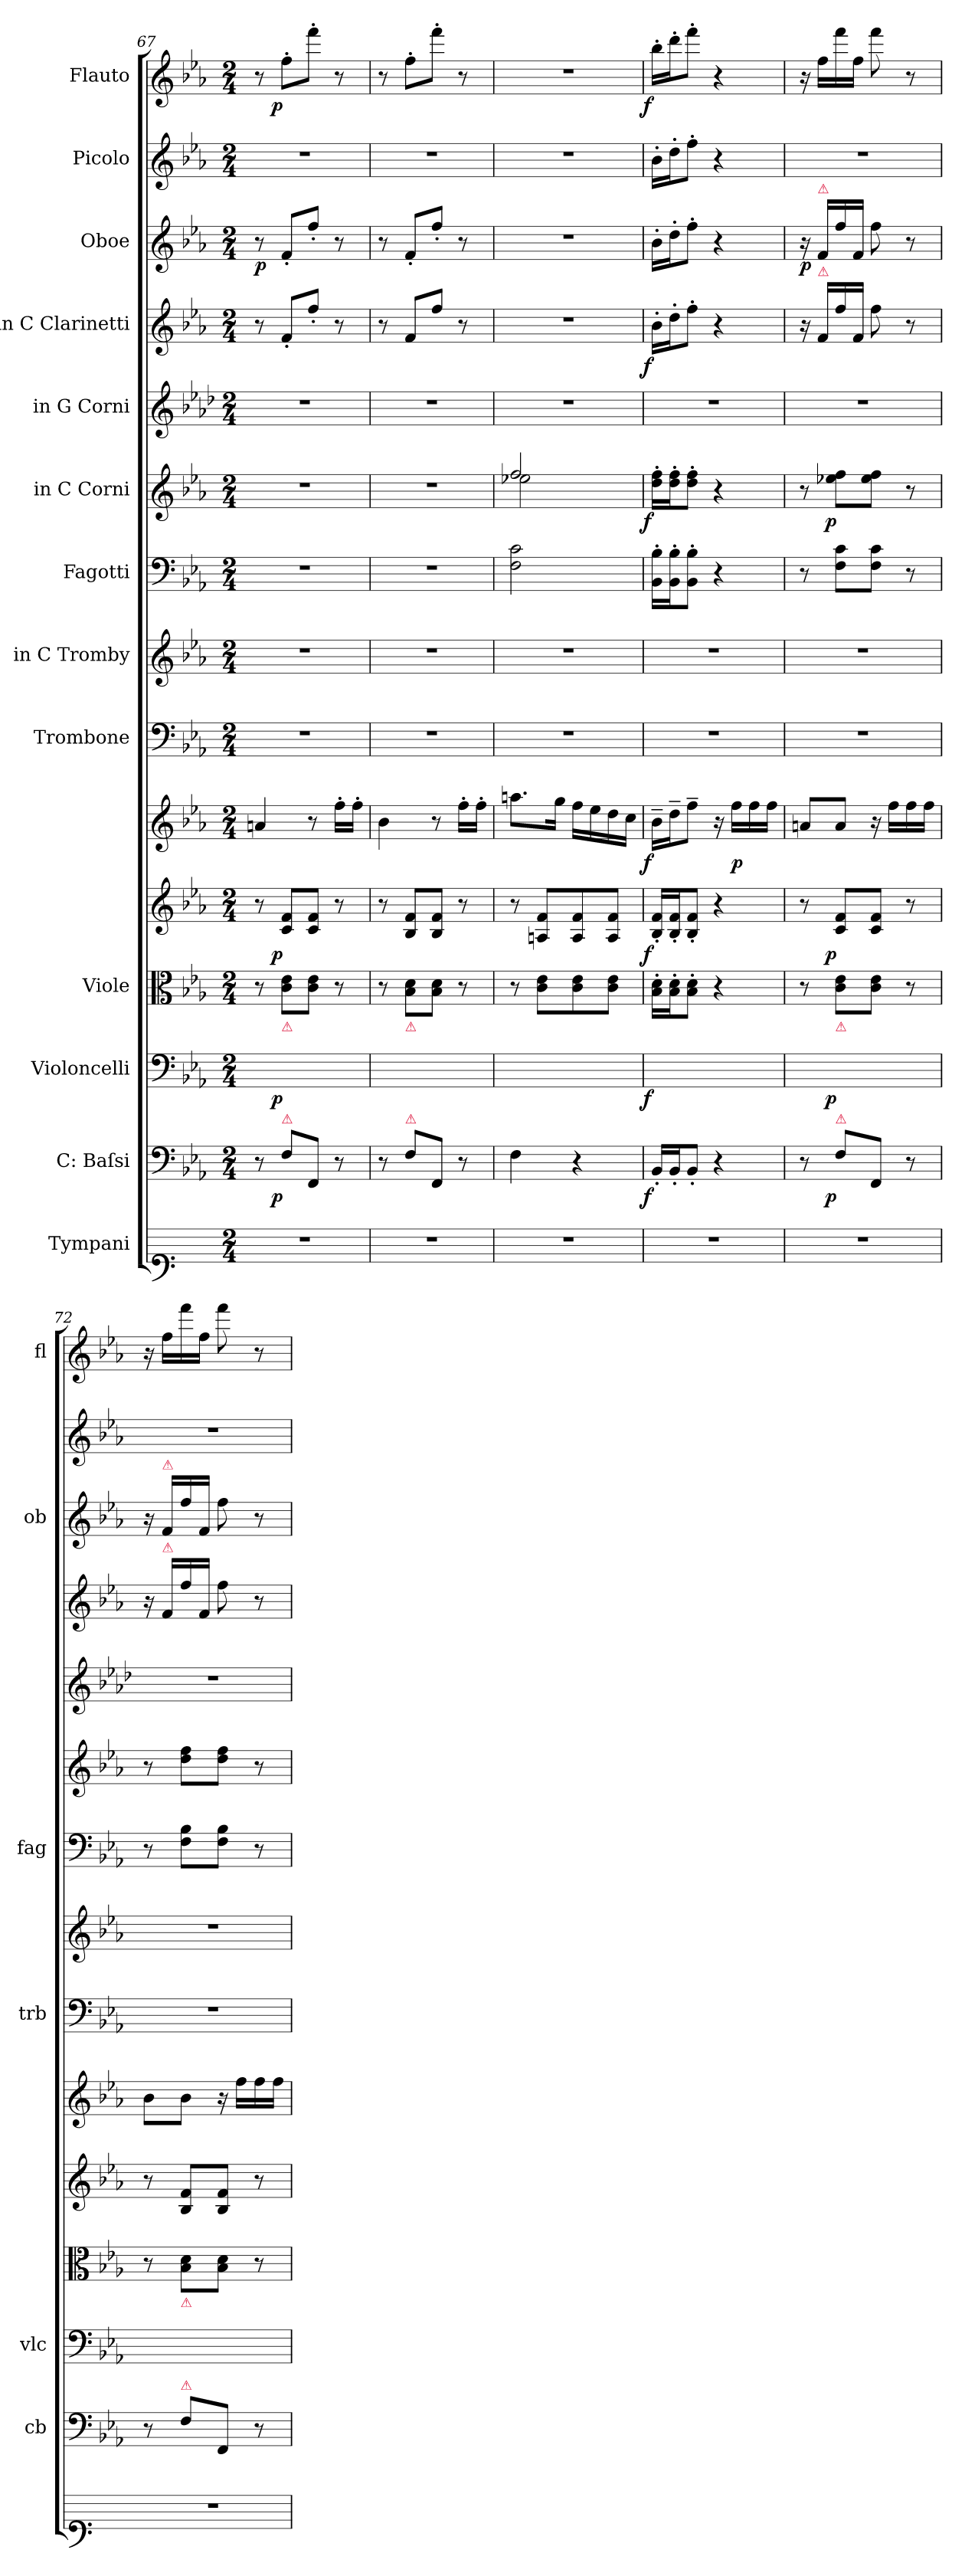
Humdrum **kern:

**kern	**kern	**dynam	**kern	**dynam	**kern	**kern	**dynam	**kern	**dynam	**kern	**kern	**kern	**kern	**dynam	**kern	**kern	**dynam	**kern	**dynam	**kern	**kern	**dynam
*part15	*part14	*part14	*part13	*part13	*part12	*part11	*part11	*part10	*part10	*part9	*part8	*part7	*part6	*part6	*part5	*part4	*part4	*part3	*part3	*part2	*part1	*part1
*staff15	*staff14	*staff14	*staff13	*staff13	*staff12	*staff11	*staff11	*staff10	*staff10	*staff9	*staff8	*staff7	*staff6	*staff6	*staff5	*staff4	*staff4	*staff3	*staff3	*staff2	*staff1	*staff1
*I"Tympani	*I"C: Baſsi	*	*I"Violoncelli	*	*I"Viole	*	*	*	*	*I"Trombone	*I"in C Tromby	*I"Fagotti	*I"in C Corni	*	*I"in G Corni	*I"in C Clarinetti	*	*I"Oboe	*	*I"Picolo	*I"Flauto	*
*	*I'cb	*	*I'vlc	*	*	*	*	*	*	*I'trb	*	*I'fag	*	*	*	*	*	*I'ob	*	*	*I'fl	*
*clefF1	*clefF4	*	*clefF4	*	*clefC3	*clefG2	*	*clefG2	*	*clefF4	*clefG2	*clefF4	*clefG2	*	*clefG2	*clefG2	*	*clefG2	*	*clefG2	*clefG2	*
*	*	*	*	*	*	*	*	*	*	*	*	*	*	*	*ITrd3c5	*	*	*	*	*	*	*
*k[]	*k[b-e-a-]	*	*k[b-e-a-]	*	*k[b-e-a-]	*k[b-e-a-]	*	*k[b-e-a-]	*	*k[b-e-a-]	*k[b-e-a-]	*k[b-e-a-]	*k[b-e-a-]	*	*k[b-e-a-]	*k[b-e-a-]	*	*k[b-e-a-]	*	*k[b-e-a-]	*k[b-e-a-]	*
*M2/4	*M2/4	*	*M2/4	*	*M2/4	*M2/4	*	*M2/4	*	*M2/4	*M2/4	*M2/4	*M2/4	*	*M2/4	*M2/4	*	*M2/4	*	*M2/4	*M2/4	*
=67	=67	=67	=67	=67	=67	=67	=67	=67	=67	=67	=67	=67	=67	=67	=67	=67	=67	=67	=67	=67	=67	=67
2r	8r	.	8ryy	.	8r	8r	.	4an/	.	2r	2r	2r	2r	.	2r	8r	.	8r	p	2r	8r	.
!	!	!	!LO:TX:a:color=crimson:t=⚠	!	!	!	!	!	!	!	!	!	!	!	!	!	!	!	!	!	!	!
!	!LO:TX:a:color=crimson:t=⚠	!	!	!	!	!	!	!	!	!	!	!	!	!	!	!	!	!	!	!	!	!
!	!	!LO:DY:rj	!	!LO:DY:rj	!	!	!LO:DY:rj	!	!	!	!	!	!	!	!	!	!	!	!	!	!	!LO:DY:rj
.	8F\L	p	8F\Lyy	p	8c\ 8e-\L	8c/ 8f/L	p	.	.	.	.	.	.	.	.	8f'/L	.	8f'/L	.	.	8ff'\L	p
.	8FF/J	.	8FF/Jyy	.	8c\ 8e-\J	8c/ 8f/J	.	8r	.	.	.	.	.	.	.	8ff'/J	.	8ff'/J	.	.	8fff'\J	.
.	8r	.	8ryy	.	8r	8r	.	16ff'\LL	.	.	.	.	.	.	.	8r	.	8r	.	.	8r	.
.	.	.	.	.	.	.	.	16ff'\JJ	.	.	.	.	.	.	.	.	.	.	.	.	.	.
=68	=68	=68	=68	=68	=68	=68	=68	=68	=68	=68	=68	=68	=68	=68	=68	=68	=68	=68	=68	=68	=68	=68
2r	8r	.	8ryy	.	8r	8r	.	4b-\	.	2r	2r	2r	2r	.	2r	8r	.	8r	.	2r	8r	.
!	!	!	!LO:TX:a:color=crimson:t=⚠	!	!	!	!	!	!	!	!	!	!	!	!	!	!	!	!	!	!	!
!	!LO:TX:a:color=crimson:t=⚠	!	!	!	!	!	!	!	!	!	!	!	!	!	!	!	!	!	!	!	!	!
.	8F\L	.	8F\Lyy	.	8B-\ 8d\L	8B-/ 8f/L	.	.	.	.	.	.	.	.	.	8f/L	.	8f'/L	.	.	8ff'\L	.
.	8FF/J	.	8FF/Jyy	.	8B-\ 8d\J	8B-/ 8f/J	.	8r	.	.	.	.	.	.	.	8ff/J	.	8ff'/J	.	.	8fff'\J	.
.	8r	.	8ryy	.	8r	8r	.	16ff'\LL	.	.	.	.	.	.	.	8r	.	8r	.	.	8r	.
.	.	.	.	.	.	.	.	16ff'\JJ	.	.	.	.	.	.	.	.	.	.	.	.	.	.
=69	=69	=69	=69	=69	=69	=69	=69	=69	=69	=69	=69	=69	=69	=69	=69	=69	=69	=69	=69	=69	=69	=69
*	*	*	*	*	*	*	*	*	*	*	*	*	*^	*	*	*	*	*	*	*	*	*
2r	4F\	.	4F\yy	.	8r	8r	.	8.aan\L	.	2r	2r	2F\ 2c\	2ff/	2ee-X\	.	2r	2r	.	2r	.	2r	2r	.
.	.	.	.	.	8c\ 8e-\L	8An/ 8f/L	.	.	.	.	.	.	.	.	.	.	.	.	.	.	.	.	.
.	.	.	.	.	.	.	.	16gg\Jk	.	.	.	.	.	.	.	.	.	.	.	.	.	.	.
.	4r	.	4ryy	.	8c\ 8e-\	8A/ 8f/	.	16ff\LL	.	.	.	.	.	.	.	.	.	.	.	.	.	.	.
.	.	.	.	.	.	.	.	16ee-\	.	.	.	.	.	.	.	.	.	.	.	.	.	.	.
.	.	.	.	.	8c\ 8e-\J	8A/ 8f/J	.	16dd\	.	.	.	.	.	.	.	.	.	.	.	.	.	.	.
.	.	.	.	.	.	.	.	16cc\JJ	.	.	.	.	.	.	.	.	.	.	.	.	.	.	.
*	*	*	*	*	*	*	*	*	*	*	*	*	*v	*v	*	*	*	*	*	*	*	*	*
=70	=70	=70	=70	=70	=70	=70	=70	=70	=70	=70	=70	=70	=70	=70	=70	=70	=70	=70	=70	=70	=70	=70
!	!	!LO:DY:rj	!	!LO:DY:rj	!	!	!LO:DY:rj	!	!LO:DY:rj	!	!	!	!	!LO:DY:rj	!	!	!LO:DY:rj	!	!	!	!	!LO:DY:rj
2r	16BB-'/LL	f	16BB-'/LLyy	f	16B-'\ 16d'\LL	16B-'/ 16f'/LL	f	16b-~\LL	f	2r	2r	16BB-'\ 16B-'\LL	16dd'\ 16ff'\LL	f	2r	16b-'\LL	f	16b-'\LL	.	16b-'\LL	16bb-'\LL	f
.	16BB-'/J	.	16BB-'/Jyy	.	16B-'\ 16d'\J	16B-'/ 16f'/J	.	16dd~\J	.	.	.	16BB-'\ 16B-'\J	16dd'\ 16ff'\J	.	.	16dd'\J	.	16dd'\J	.	16dd'\J	16ddd'\J	.
.	8BB-'/J	.	8BB-'/Jyy	.	8B-'\ 8d'\J	8B-'/ 8f'/J	.	8ff~\J	.	.	.	8BB-'\ 8B-'\J	8dd'\ 8ff'\J	.	.	8ff'\J	.	8ff'\J	.	8ff'\J	8fff'\J	.
.	4r	.	4ryy	.	4r	4r	.	16r	.	.	.	4r	4r	.	.	4r	.	4r	.	4r	4r	.
.	.	.	.	.	.	.	.	16ff\LL	p	.	.	.	.	.	.	.	.	.	.	.	.	.
.	.	.	.	.	.	.	.	16ff\	.	.	.	.	.	.	.	.	.	.	.	.	.	.
.	.	.	.	.	.	.	.	16ff\JJ	.	.	.	.	.	.	.	.	.	.	.	.	.	.
=71	=71	=71	=71	=71	=71	=71	=71	=71	=71	=71	=71	=71	=71	=71	=71	=71	=71	=71	=71	=71	=71	=71
2r	8r	.	8ryy	.	8r	8r	.	8an/L	.	2r	2r	8r	8r	.	2r	16r	.	16r	p	2r	16r	.
!	!	!	!	!	!	!	!	!	!	!	!	!	!	!	!	!	!	!LO:TX:a:color=crimson:t=⚠	!	!	!	!
!	!	!	!	!	!	!	!	!	!	!	!	!	!	!	!	!LO:TX:a:color=crimson:t=⚠	!	!	!	!	!	!
.	.	.	.	.	.	.	.	.	.	.	.	.	.	.	.	16f/LL	.	16f/LL	.	.	16ff\LL	.
!	!	!	!LO:TX:a:color=crimson:t=⚠	!	!	!	!	!	!	!	!	!	!	!	!	!	!	!	!	!	!	!
!	!LO:TX:a:color=crimson:t=⚠	!	!	!	!	!	!	!	!	!	!	!	!	!	!	!	!	!	!	!	!	!
!	!	!LO:DY:rj	!	!LO:DY:rj	!	!	!LO:DY:rj	!	!	!	!	!	!	!LO:DY:rj	!	!	!	!	!	!	!	!
.	8F\L	p	8F\Lyy	p	8c\ 8e-\L	8c/ 8f/L	p	8a/J	.	.	.	8F\ 8c\L	8ee-X\ 8ff\L	p	.	16ff\	.	16ff\	.	.	16fff\	.
.	.	.	.	.	.	.	.	.	.	.	.	.	.	.	.	16f/JJ	.	16f/JJ	.	.	16ff\JJ	.
.	8FF/J	.	8FF/Jyy	.	8c\ 8e-\J	8c/ 8f/J	.	16r	.	.	.	8F\ 8c\J	8ee-\ 8ff\J	.	.	8ff\	.	8ff\	.	.	8fff\	.
.	.	.	.	.	.	.	.	16ff\LL	.	.	.	.	.	.	.	.	.	.	.	.	.	.
.	8r	.	8ryy	.	8r	8r	.	16ff\	.	.	.	8r	8r	.	.	8r	.	8r	.	.	8r	.
.	.	.	.	.	.	.	.	16ff\JJ	.	.	.	.	.	.	.	.	.	.	.	.	.	.
=72	=72	=72	=72	=72	=72	=72	=72	=72	=72	=72	=72	=72	=72	=72	=72	=72	=72	=72	=72	=72	=72	=72
2r	8r	.	8ryy	.	8r	8r	.	8b-\L	.	2r	2r	8r	8r	.	2r	16r	.	16r	.	2r	16r	.
!	!	!	!	!	!	!	!	!	!	!	!	!	!	!	!	!	!	!LO:TX:a:color=crimson:t=⚠	!	!	!	!
!	!	!	!	!	!	!	!	!	!	!	!	!	!	!	!	!LO:TX:a:color=crimson:t=⚠	!	!	!	!	!	!
.	.	.	.	.	.	.	.	.	.	.	.	.	.	.	.	16f/LL	.	16f/LL	.	.	16ff\LL	.
!	!	!	!LO:TX:a:color=crimson:t=⚠	!	!	!	!	!	!	!	!	!	!	!	!	!	!	!	!	!	!	!
!	!LO:TX:a:color=crimson:t=⚠	!	!	!	!	!	!	!	!	!	!	!	!	!	!	!	!	!	!	!	!	!
.	8F\L	.	8F\Lyy	.	8B-\ 8d\L	8B-/ 8f/L	.	8b-\J	.	.	.	8F\ 8B-\L	8dd\ 8ff\L	.	.	16ff\	.	16ff\	.	.	16fff\	.
.	.	.	.	.	.	.	.	.	.	.	.	.	.	.	.	16f/JJ	.	16f/JJ	.	.	16ff\JJ	.
.	8FF/J	.	8FF/Jyy	.	8B-\ 8d\J	8B-/ 8f/J	.	16r	.	.	.	8F\ 8B-\J	8dd\ 8ff\J	.	.	8ff\	.	8ff\	.	.	8fff\	.
.	.	.	.	.	.	.	.	16ff\LL	.	.	.	.	.	.	.	.	.	.	.	.	.	.
.	8r	.	8ryy	.	8r	8r	.	16ff\	.	.	.	8r	8r	.	.	8r	.	8r	.	.	8r	.
.	.	.	.	.	.	.	.	16ff\JJ	.	.	.	.	.	.	.	.	.	.	.	.	.	.
=	=	=	=	=	=	=	=	=	=	=	=	=	=	=	=	=	=	=	=	=	=	=
*-	*-	*-	*-	*-	*-	*-	*-	*-	*-	*-	*-	*-	*-	*-	*-	*-	*-	*-	*-	*-	*-	*-
